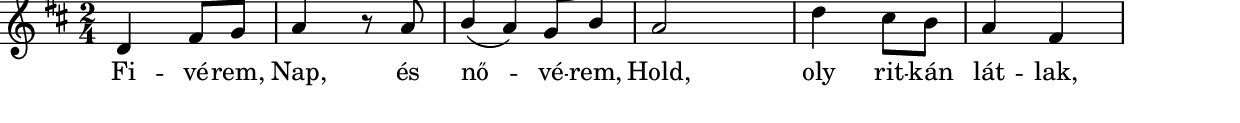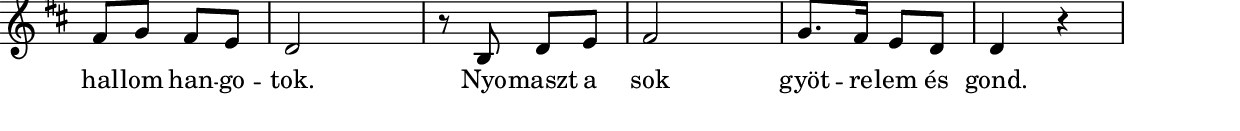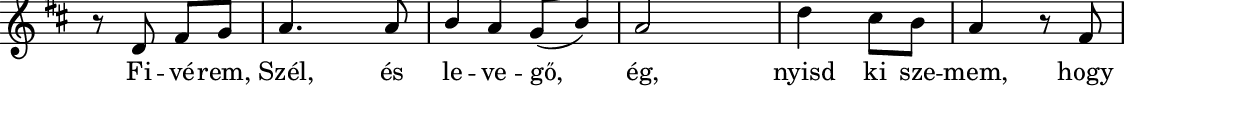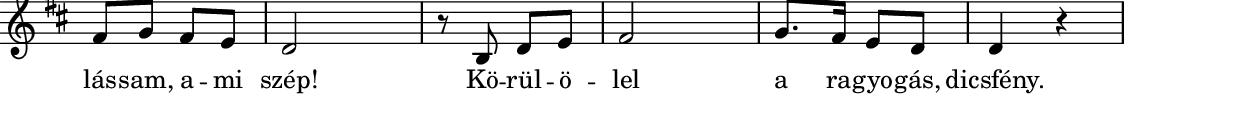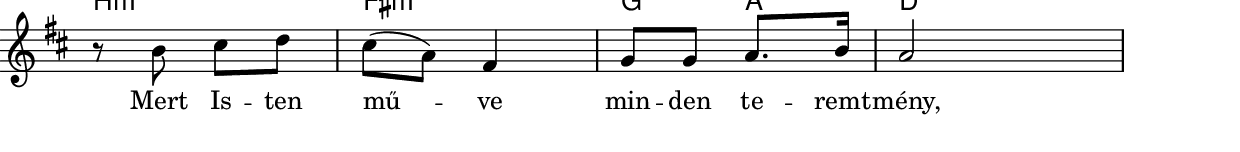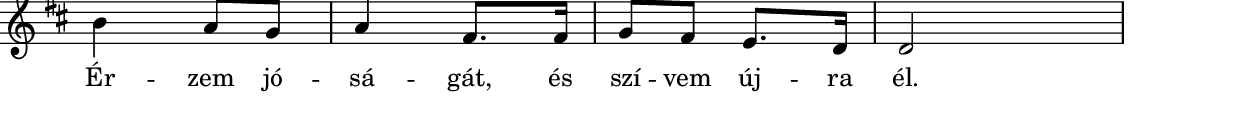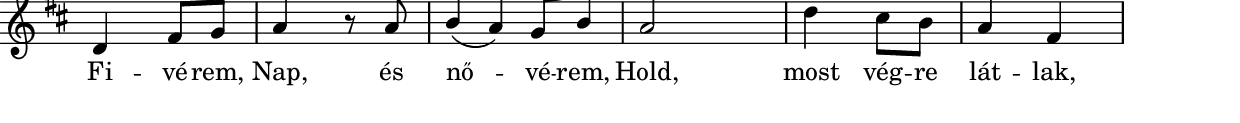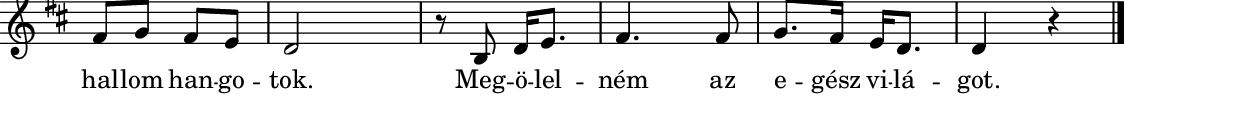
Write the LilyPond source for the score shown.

% MusicXML to Lilypond converter by Kovi

szovegAAA = \lyricmode {  "Fi" -- "vé" -- "rem," "Nap," "és" "nő" -- "vé" -- "rem," "Hold," "oly" "rit" -- "kán" "lát" -- "lak," "hal" -- "lom" "han" -- "go" -- "tok." "Nyo" -- "maszt" "a" "sok" "gyöt" -- "re" -- "lem" "és" "gond." "Fi" -- "vé" -- "rem," "Szél," "és" "le" -- "ve" -- "gő," "ég," "nyisd" "ki" "sze" -- "mem," "hogy" "lás" -- "sam," "a" -- "mi" "szép!" "Kö" -- "rül" -- "ö" -- "lel" "a" "ra" -- "gyo" -- "gás," "dicsfény." "Mert" "Is" -- "ten" "mű" -- "ve" "min" -- "den" "te" -- "remt" -- "mény," "Ér" -- "zem" "jó" -- "sá" -- "gát," "és" "szí" -- "vem" "új" -- "ra" "él." "Fi" -- "vé" -- "rem," "Nap," "és" "nő" -- "vé" -- "rem," "Hold," "most" "vég" -- "re" "lát" -- "lak," "hal" -- "lom" "han" -- "go" -- "tok." "Meg" -- "ö" -- "lel" -- "ném" "az" "e" -- "gész" "vi" -- "lá" -- "got."  }

% Analyzing...
% 1 parts
% 1 Staff
% forceBassClefActive = 
melody = {
% 121 notes in the part
% 1 voices

\new Staff
\new Voice {
% 121 notes
% 44 mesaures

% Measure 1
\clef "treble"
\key d \major
\time 2/4 
d'4 fis'8 g'8 
% Measure 2
a'4 r8 a'8 
% Measure 3
b'8 (a'8 )g'8 b'8 
% Measure 4
a'2 
% Measure 5
d''4 cis''8 b'8 
% Measure 6
a'4 fis'4 
% Measure 7
\break
fis'8 g'8 fis'8 e'8 
% Measure 8
d'2 
% Measure 9
r8 b8 d'8 e'8 
% Measure 10
fis'2 
% Measure 11
g'8. fis'16 e'8 d'8 
% Measure 12
d'4 r4 
% Measure 13
\break
r8 d'8 fis'8 g'8 
% Measure 14
a'4. a'8 
% Measure 15
b'8 a'8 g'8 (b'8 )
% Measure 16
a'2 
% Measure 17
d''4 cis''8 b'8 
% Measure 18
a'4 r8 fis'8 
% Measure 19
\break
fis'8 g'8 fis'8 e'8 
% Measure 20
d'2 
% Measure 21
r8 b8 d'8 e'8 
% Measure 22
fis'2 
% Measure 23
g'8. fis'16 e'8 d'8 
% Measure 24
d'4 r4 
% Measure 25
\break
\once \override Score.RehearsalMark #'self-alignment-X = #LEFT
\mark \markup{ \fontsize #-1 \box Refrén } 
r8 b'8 cis''8 d''8 
% Measure 26
cis''8 (a'8 )fis'4 
% Measure 27
g'8 g'8 a'8. b'16 
% Measure 28
a'2 
% Measure 29
\break
b'4 a'8 g'8 
% Measure 30
a'4 fis'8. fis'16 
% Measure 31
g'8 fis'8 e'8. d'16 
% Measure 32
d'2 
% Measure 33
\break
d'4 fis'8 g'8 
% Measure 34
a'4 r8 a'8 
% Measure 35
b'8 (a'8 )g'8 b'8 
% Measure 36
a'2 
% Measure 37
d''4 cis''8 b'8 
% Measure 38
a'4 fis'4 
% Measure 39
\break
fis'8 g'8 fis'8 e'8 
% Measure 40
d'2 
% Measure 41
r8 b8 d'16 e'8. 
% Measure 42
fis'4. fis'8 
% Measure 43
g'8. fis'16 e'16 d'8. 
% Measure 44
d'4 r4 \bar "|." 
} % voice
\addlyrics { \szovegAAA }

} % melody


harmonies = \chordmode {
% 54 chords
\germanChords
d4 s4 fis4:m s4 g4 a4 d4 s4 b4:m s4 fis4:m s4 g4 a4 d4 s4 b4:m s4 fis4:m s4 g4 a4 d4 s4 d4 s4 fis4:m s4 g4 a4 d4 s4 b4:m s4 fis4:m s4 g4 a4 d4 s4 b4:m s4 fis4:m s4 g4 a4 d4 s4 b4:m s4 fis4:m s4 g4 a4 d4 s4 b4:m s4 fis4:m s4 g4 s4 a4 s4 d4 s4 fis4:m s4 g4 a4 d4 s4 b4:m s4 fis4:m s4 g4 a4 d4 s4 b4:m s4 fis4:m s4 g4 a4 d4
}

\include "../../definitions.ly"
